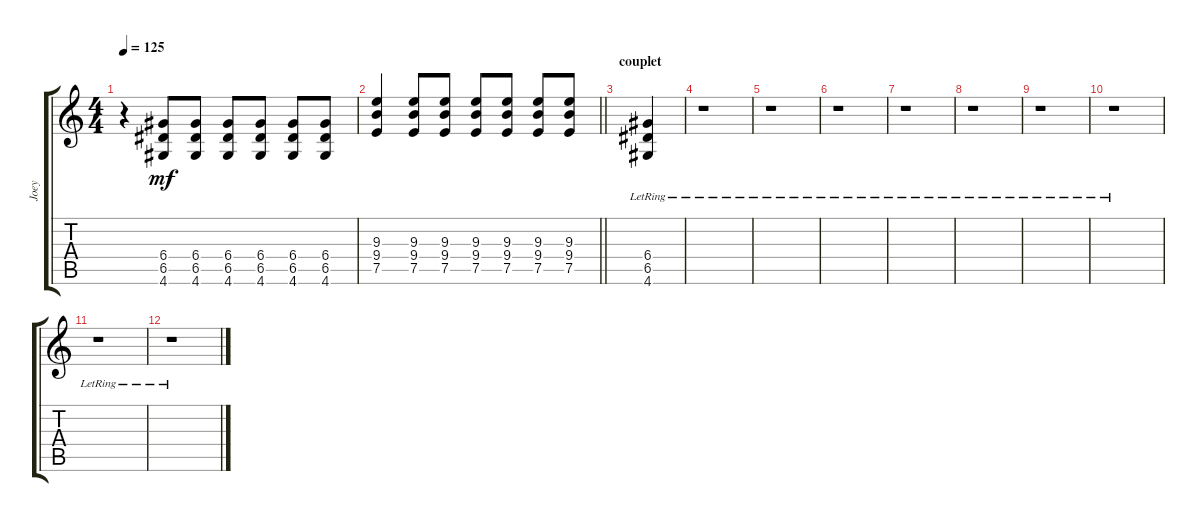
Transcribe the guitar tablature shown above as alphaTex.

\track ("Joey" "Joey") {instrument overdrivenguitar}
\staff {score tabs}
\tuning (E4 B3 G3 D3 A2 E2) {hide}
\ts (4 4)
\tempo 125
\clef g2
\ks c
r.4{dy mf} (6.4 6.5 4.6).8 (6.4 6.5 4.6).8 (6.4 6.5 4.6).8 (6.4 6.5 4.6).8 (6.4 6.5 4.6).8 (6.4 6.5 4.6).8 |
\barLineRight lightlight
(9.3 9.4 7.5).4 (9.3 9.4 7.5).8 (9.3 9.4 7.5).8 (9.3 9.4 7.5).8 (9.3 9.4 7.5).8 (9.3 9.4 7.5).8 (9.3 9.4 7.5).8 |
\section ("" "couplet")
(6.4{lr} 6.5{lr} 4.6{lr}).4 |
r.1 |
r.1 |
r.1 |
r.1 |
r.1 |
r.1 |
r.1 |
r.1 |
r.1
